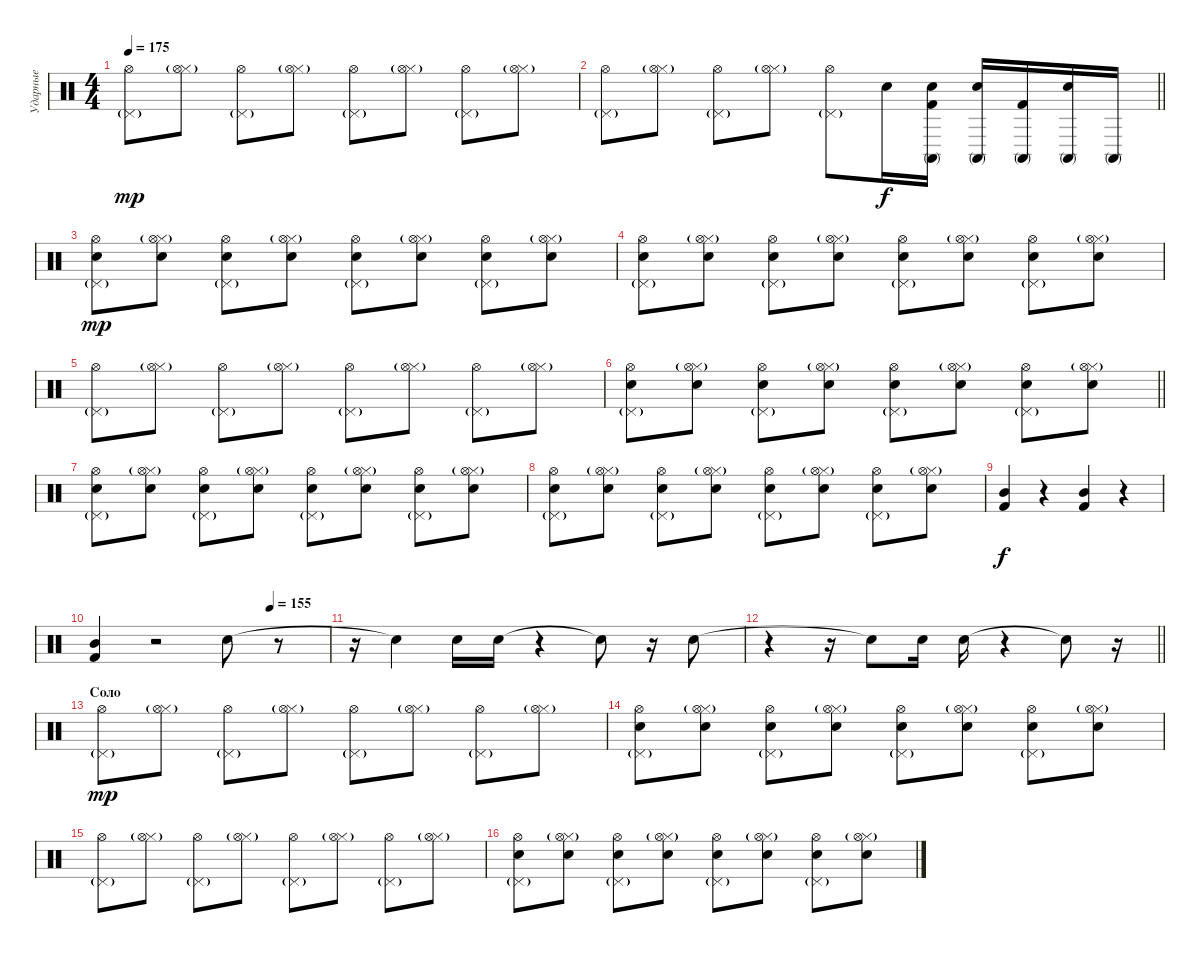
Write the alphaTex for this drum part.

\track ("Ударные" "Ударные") {instrument percussion}
\staff {score}
\articulation defaults
\ts (4 4)
\tempo 175
\clef neutral
\ks c
("Pedal Hi-Hat (hit)"{g} "Hi-Hat (open)").8{dy mp} ("Hi-Hat (closed)"{g} "Hi-Hat (open)"{g}).8 ("Pedal Hi-Hat (hit)"{g} "Hi-Hat (open)").8 ("Hi-Hat (closed)"{g} "Hi-Hat (open)"{g}).8 ("Pedal Hi-Hat (hit)"{g} "Hi-Hat (open)").8 ("Hi-Hat (closed)"{g} "Hi-Hat (open)"{g}).8 ("Pedal Hi-Hat (hit)"{g} "Hi-Hat (open)").8 ("Hi-Hat (closed)"{g} "Hi-Hat (open)"{g}).8 |
\barLineRight lightlight
("Pedal Hi-Hat (hit)"{g} "Hi-Hat (open)").8 ("Hi-Hat (closed)"{g} "Hi-Hat (open)"{g}).8 ("Pedal Hi-Hat (hit)"{g} "Hi-Hat (open)").8 ("Hi-Hat (closed)"{g} "Hi-Hat (open)"{g}).8 ("Pedal Hi-Hat (hit)"{g} "Hi-Hat (open)").8 "Electric Snare (hit)".16{dy f} ("Electric Snare (hit)" "Conga high (mute)" "Kick (hit) 2").16 ("Electric Snare (hit)" "Conga high (mute)").16 ("Conga high (mute)" "Kick (hit) 2").16 ("Electric Snare (hit)" "Conga high (mute)").16 "Conga high (mute)".16 |
("Pedal Hi-Hat (hit)"{g} "Hi-Hat (open)" "Electric Snare (hit)").8{dy mp} ("Hi-Hat (closed)"{g} "Hi-Hat (open)"{g} "Electric Snare (hit)").8 ("Pedal Hi-Hat (hit)"{g} "Hi-Hat (open)" "Electric Snare (hit)").8 ("Hi-Hat (closed)"{g} "Hi-Hat (open)"{g} "Electric Snare (hit)").8 ("Pedal Hi-Hat (hit)"{g} "Hi-Hat (open)" "Electric Snare (hit)").8 ("Hi-Hat (closed)"{g} "Hi-Hat (open)"{g} "Electric Snare (hit)").8 ("Pedal Hi-Hat (hit)"{g} "Hi-Hat (open)" "Electric Snare (hit)").8 ("Hi-Hat (closed)"{g} "Hi-Hat (open)"{g} "Electric Snare (hit)").8 |
("Pedal Hi-Hat (hit)"{g} "Hi-Hat (open)" "Electric Snare (hit)").8 ("Hi-Hat (closed)"{g} "Hi-Hat (open)"{g} "Electric Snare (hit)").8 ("Pedal Hi-Hat (hit)"{g} "Hi-Hat (open)" "Electric Snare (hit)").8 ("Hi-Hat (closed)"{g} "Hi-Hat (open)"{g} "Electric Snare (hit)").8 ("Pedal Hi-Hat (hit)"{g} "Hi-Hat (open)" "Electric Snare (hit)").8 ("Hi-Hat (closed)"{g} "Hi-Hat (open)"{g} "Electric Snare (hit)").8 ("Pedal Hi-Hat (hit)"{g} "Hi-Hat (open)" "Electric Snare (hit)").8 ("Hi-Hat (closed)"{g} "Hi-Hat (open)"{g} "Electric Snare (hit)").8 |
("Pedal Hi-Hat (hit)"{g} "Hi-Hat (open)").8 ("Hi-Hat (closed)"{g} "Hi-Hat (open)"{g}).8 ("Pedal Hi-Hat (hit)"{g} "Hi-Hat (open)").8 ("Hi-Hat (closed)"{g} "Hi-Hat (open)"{g}).8 ("Pedal Hi-Hat (hit)"{g} "Hi-Hat (open)").8 ("Hi-Hat (closed)"{g} "Hi-Hat (open)"{g}).8 ("Pedal Hi-Hat (hit)"{g} "Hi-Hat (open)").8 ("Hi-Hat (closed)"{g} "Hi-Hat (open)"{g}).8 |
\barLineRight lightlight
("Pedal Hi-Hat (hit)"{g} "Hi-Hat (open)" "Electric Snare (hit)").8 ("Hi-Hat (closed)"{g} "Hi-Hat (open)"{g} "Electric Snare (hit)").8 ("Pedal Hi-Hat (hit)"{g} "Hi-Hat (open)" "Electric Snare (hit)").8 ("Hi-Hat (closed)"{g} "Hi-Hat (open)"{g} "Electric Snare (hit)").8 ("Pedal Hi-Hat (hit)"{g} "Hi-Hat (open)" "Electric Snare (hit)").8 ("Hi-Hat (closed)"{g} "Hi-Hat (open)"{g} "Electric Snare (hit)").8 ("Pedal Hi-Hat (hit)"{g} "Hi-Hat (open)" "Electric Snare (hit)").8 ("Hi-Hat (closed)"{g} "Hi-Hat (open)"{g} "Electric Snare (hit)").8 |
("Pedal Hi-Hat (hit)"{g} "Hi-Hat (open)" "Electric Snare (hit)").8 ("Hi-Hat (closed)"{g} "Hi-Hat (open)"{g} "Electric Snare (hit)").8 ("Pedal Hi-Hat (hit)"{g} "Hi-Hat (open)" "Electric Snare (hit)").8 ("Hi-Hat (closed)"{g} "Hi-Hat (open)"{g} "Electric Snare (hit)").8 ("Pedal Hi-Hat (hit)"{g} "Hi-Hat (open)" "Electric Snare (hit)").8 ("Hi-Hat (closed)"{g} "Hi-Hat (open)"{g} "Electric Snare (hit)").8 ("Pedal Hi-Hat (hit)"{g} "Hi-Hat (open)" "Electric Snare (hit)").8 ("Hi-Hat (closed)"{g} "Hi-Hat (open)"{g} "Electric Snare (hit)").8 |
("Pedal Hi-Hat (hit)"{g} "Hi-Hat (open)" "Electric Snare (hit)").8 ("Hi-Hat (closed)"{g} "Hi-Hat (open)"{g} "Electric Snare (hit)").8 ("Pedal Hi-Hat (hit)"{g} "Hi-Hat (open)" "Electric Snare (hit)").8 ("Hi-Hat (closed)"{g} "Hi-Hat (open)"{g} "Electric Snare (hit)").8 ("Pedal Hi-Hat (hit)"{g} "Hi-Hat (open)" "Electric Snare (hit)").8 ("Hi-Hat (closed)"{g} "Hi-Hat (open)"{g} "Electric Snare (hit)").8 ("Pedal Hi-Hat (hit)"{g} "Hi-Hat (open)" "Electric Snare (hit)").8 ("Hi-Hat (closed)"{g} "Hi-Hat (open)"{g} "Electric Snare (hit)").8 |
("Mid Tom (hit)" "Kick (hit) 2").4{dy f} r.4 ("Mid Tom (hit)" "Kick (hit) 2").4 r.4 |
\tempo (155 0.75)
("Mid Tom (hit)" "Kick (hit) 2").4 r.2 "Electric Snare (hit)".8 r.8 |
r.16 "Electric Snare (hit)"{t}.4 "Electric Snare (hit)".16 "Electric Snare (hit)".16 r.4 "Snare (hit)"{t}.8 r.16 "Electric Snare (hit)".8 |
\barLineRight lightlight
r.4 r.16 "Snare (hit)"{t}.8 "Electric Snare (hit)".16 "Electric Snare (hit)".16 r.4 "Snare (hit)"{t}.8 r.16 |
\section ("" "Соло")
("Pedal Hi-Hat (hit)"{g} "Hi-Hat (open)").8{dy mp} ("Hi-Hat (closed)"{g} "Hi-Hat (open)"{g}).8 ("Pedal Hi-Hat (hit)"{g} "Hi-Hat (open)").8 ("Hi-Hat (closed)"{g} "Hi-Hat (open)"{g}).8 ("Pedal Hi-Hat (hit)"{g} "Hi-Hat (open)").8 ("Hi-Hat (closed)"{g} "Hi-Hat (open)"{g}).8 ("Pedal Hi-Hat (hit)"{g} "Hi-Hat (open)").8 ("Hi-Hat (closed)"{g} "Hi-Hat (open)"{g}).8 |
("Pedal Hi-Hat (hit)"{g} "Hi-Hat (open)" "Electric Snare (hit)").8 ("Hi-Hat (closed)"{g} "Hi-Hat (open)"{g} "Electric Snare (hit)").8 ("Pedal Hi-Hat (hit)"{g} "Hi-Hat (open)" "Electric Snare (hit)").8 ("Hi-Hat (closed)"{g} "Hi-Hat (open)"{g} "Electric Snare (hit)").8 ("Pedal Hi-Hat (hit)"{g} "Hi-Hat (open)" "Electric Snare (hit)").8 ("Hi-Hat (closed)"{g} "Hi-Hat (open)"{g} "Electric Snare (hit)").8 ("Pedal Hi-Hat (hit)"{g} "Hi-Hat (open)" "Electric Snare (hit)").8 ("Hi-Hat (closed)"{g} "Hi-Hat (open)"{g} "Electric Snare (hit)").8 |
("Pedal Hi-Hat (hit)"{g} "Hi-Hat (open)").8 ("Hi-Hat (closed)"{g} "Hi-Hat (open)"{g}).8 ("Pedal Hi-Hat (hit)"{g} "Hi-Hat (open)").8 ("Hi-Hat (closed)"{g} "Hi-Hat (open)"{g}).8 ("Pedal Hi-Hat (hit)"{g} "Hi-Hat (open)").8 ("Hi-Hat (closed)"{g} "Hi-Hat (open)"{g}).8 ("Pedal Hi-Hat (hit)"{g} "Hi-Hat (open)").8 ("Hi-Hat (closed)"{g} "Hi-Hat (open)"{g}).8 |
("Pedal Hi-Hat (hit)"{g} "Hi-Hat (open)" "Electric Snare (hit)").8 ("Hi-Hat (closed)"{g} "Hi-Hat (open)"{g} "Electric Snare (hit)").8 ("Pedal Hi-Hat (hit)"{g} "Hi-Hat (open)" "Electric Snare (hit)").8 ("Hi-Hat (closed)"{g} "Hi-Hat (open)"{g} "Electric Snare (hit)").8 ("Pedal Hi-Hat (hit)"{g} "Hi-Hat (open)" "Electric Snare (hit)").8 ("Hi-Hat (closed)"{g} "Hi-Hat (open)"{g} "Electric Snare (hit)").8 ("Pedal Hi-Hat (hit)"{g} "Hi-Hat (open)" "Electric Snare (hit)").8 ("Hi-Hat (closed)"{g} "Hi-Hat (open)"{g} "Electric Snare (hit)").8
